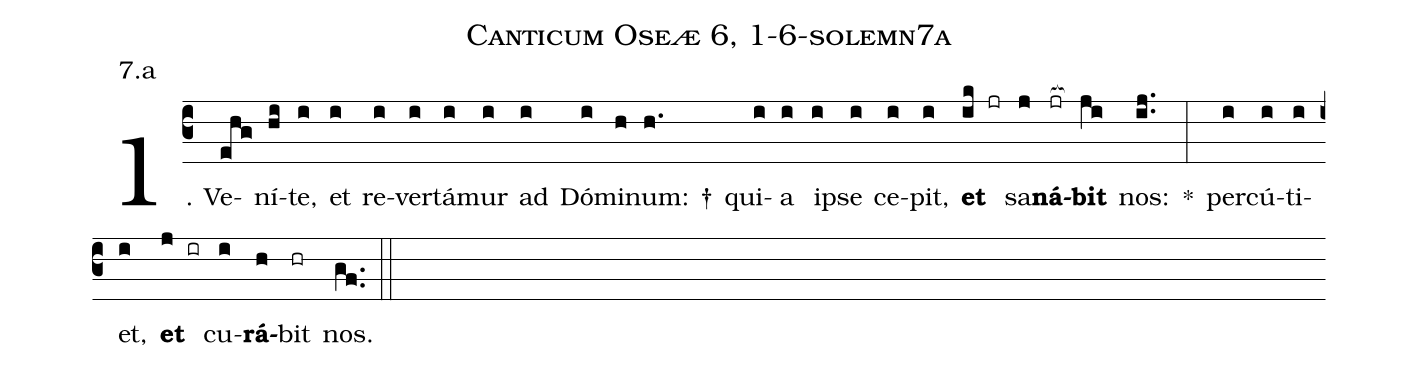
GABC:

name: Canticum Oseæ 6, 1-6-solemn7a;
annotation: 7.a;
%%
(c3)1. Ve(ehg)ní(hi)te,(i) et(i) re(i)ver(i)tá(i)mur(i) ad(i) Dó(i)mi(h)num: †(h.) qui(i)a(i) ip(i)se(i) ce(i)pit,(i) <b>et</b>(ik jr) sa(j)<b>ná</b>(jr[ocb:1{])<b>bit</b>(ji[ocb:0}]) nos:(ij..) *(:) per(i)cú(i)ti(i)et,(i) <b>et</b>(j ir) cu(i)<b>rá</b>(h)bit(hr) nos.(gf..) (::)
